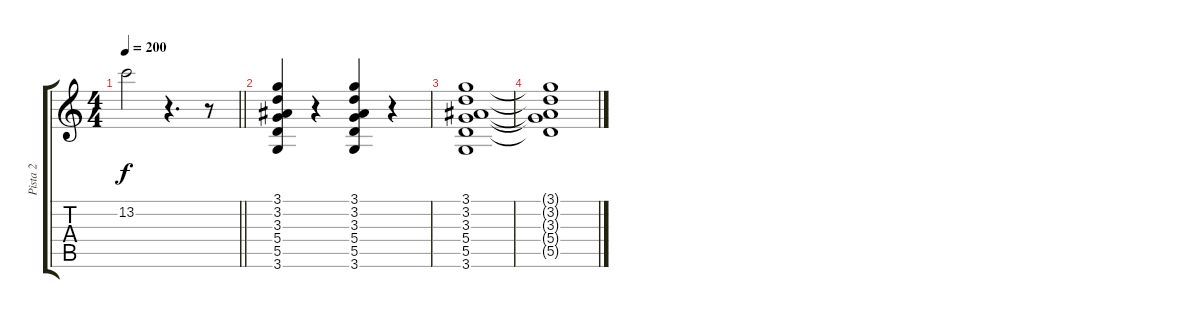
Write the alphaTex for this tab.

\track ("Pista 2" "Pista 2") {instrument overdrivenguitar}
\staff {score tabs}
\tuning (E4 B3 G3 D3 A2 E2) {hide}
\ts (4 4)
\tempo 200
\clef g2
\barLineRight lightlight
\ks c
13.2.2{dy f} r.4{d} r.8 |
(3.1 3.2 3.3 5.4 5.5 3.6).4 r.4 (3.1 3.2 3.3 5.4 5.5 3.6).4 r.4 |
(3.1 3.2 3.3 5.4 5.5 3.6).1 |
(3.1{t} 3.2{t} 3.3{t} 5.4{t} 5.5{t}).1
